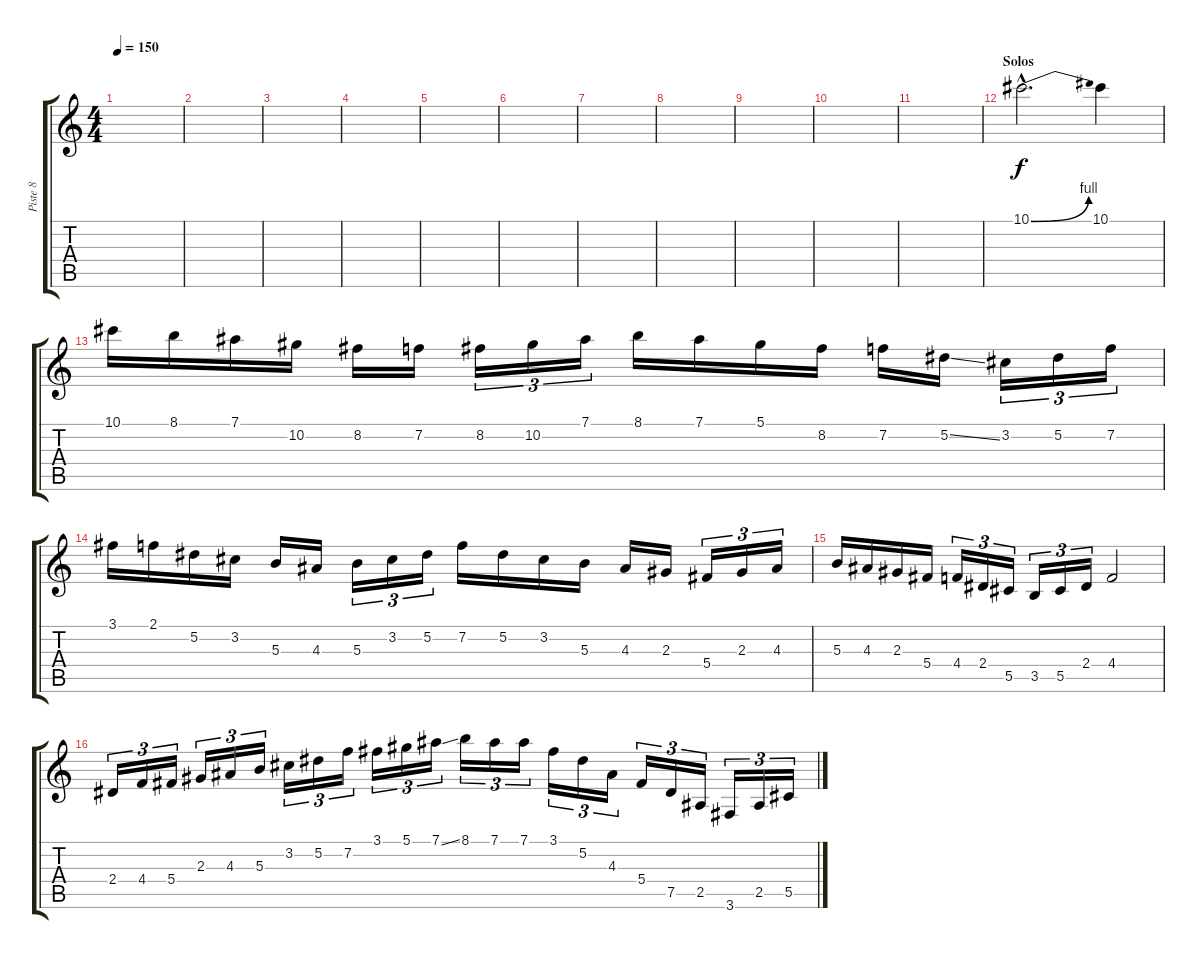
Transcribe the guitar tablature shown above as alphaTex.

\track ("Piste 8" "Piste 8") {instrument distortionguitar}
\staff {score tabs}
\tuning (Eb4 Bb3 Gb3 Db3 Ab2 Eb2) {hide}
\ts (4 4)
\tempo 150
\clef g2
\ks c
|
|
|
|
|
|
|
|
|
|
|
\section ("" "Solos")
10.1{be (bend 0 0 60 4) hac}.2{d volume 16 balance 0} 10.1.4 |
10.1.16 8.1.16 7.1.16 10.2.16 8.2.16 7.2.16 8.2.16{tu (3 2)} 10.2.16{tu (3 2)} 7.1.16{tu (3 2)} 8.1.16 7.1.16 5.1.16 8.2.16 7.2.16 5.2{ss}.16 3.2.16{tu (3 2)} 5.2.16{tu (3 2)} 7.2.16{tu (3 2)} |
3.1.16 2.1.16 5.2.16 3.2.16 5.3.16 4.3.16 5.3.16{tu (3 2)} 3.2.16{tu (3 2)} 5.2.16{tu (3 2)} 7.2.16 5.2.16 3.2.16 5.3.16 4.3.16 2.3.16 5.4.16{tu (3 2)} 2.3.16{tu (3 2)} 4.3.16{tu (3 2)} |
5.3.16 4.3.16 2.3.16 5.4.16 4.4.16{tu (3 2)} 2.4.16{tu (3 2)} 5.5.16{tu (3 2)} 3.5.16{tu (3 2)} 5.5.16{tu (3 2)} 2.4.16{tu (3 2)} 4.4.2 |
2.4.16{tu (3 2)} 4.4.16{tu (3 2)} 5.4.16{tu (3 2)} 2.3.16{tu (3 2)} 4.3.16{tu (3 2)} 5.3.16{tu (3 2)} 3.2.16{tu (3 2)} 5.2.16{tu (3 2)} 7.2.16{tu (3 2)} 3.1.16{tu (3 2)} 5.1.16{tu (3 2)} 7.1{ss}.16{tu (3 2)} 8.1.16{tu (3 2)} 7.1.16{tu (3 2)} 7.1.16{tu (3 2)} 3.1.16{tu (3 2)} 5.2.16{tu (3 2)} 4.3.16{tu (3 2)} 5.4.16{tu (3 2)} 7.5.16{tu (3 2)} 2.5.16{tu (3 2)} 3.6.16{tu (3 2)} 2.5.16{tu (3 2)} 5.5.16{tu (3 2)}
